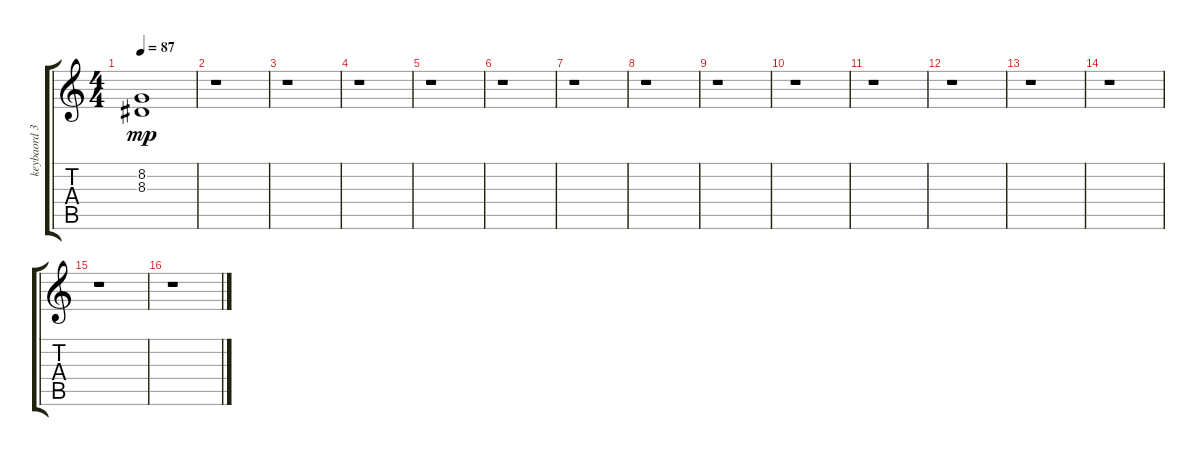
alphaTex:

\track ("keybaord 3" "keybaord 3") {instrument rockorgan}
\staff {score tabs}
\tuning (E4 B3 G3 D3 A2 E2) {hide}
\ts (4 4)
\tempo 87
\clef g2
\ks c
(8.2 8.3).1{dy mp} |
r.1 |
r.1 |
r.1 |
r.1 |
r.1 |
r.1 |
r.1 |
r.1 |
r.1 |
r.1 |
r.1 |
r.1 |
r.1 |
r.1 |
r.1
